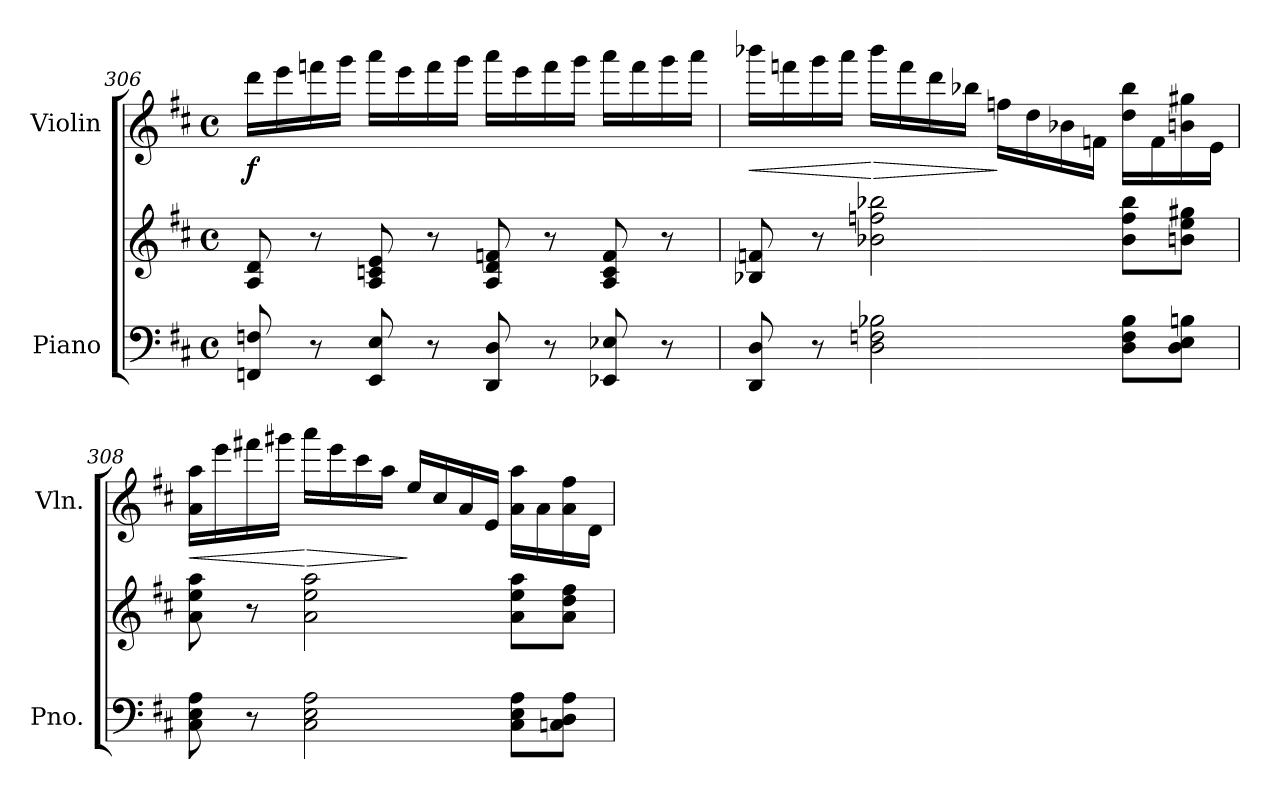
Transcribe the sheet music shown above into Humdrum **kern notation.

**kern	**kern	**dynam	**kern	**dynam
*part2	*part2	*part2	*part1	*part1
*staff3	*staff2	*staff2/3	*staff1	*staff1
*I"Piano	*	*	*I"Violin	*
*I'Pno.	*	*	*I'Vln.	*
!!LO:LB:g=z
*clefF4	*clefG2	*	*clefG2	*
*k[f#c#]	*k[f#c#]	*	*k[f#c#]	*
*M4/4	*M4/4	*	*M4/4	*
*met(c)	*met(c)	*	*met(c)	*
=306	=306	=306	=306	=306
!	!	!	!	!LO:DY:b
8FFn/ 8Fn/	8A/ 8d/	.	16ddd\LL	f
.	.	.	16eee\	.
8r	8r	.	16fffn\	.
.	.	.	16ggg\JJ	.
8EE/ 8E/	8A/ 8cn/ 8e/	.	16aaa\LL	.
.	.	.	16eee\	.
8r	8r	.	16fff\	.
.	.	.	16ggg\JJ	.
8DD/ 8D/	8A/ 8d/ 8fn/	.	16aaa\LL	.
.	.	.	16eee\	.
8r	8r	.	16fff\	.
.	.	.	16ggg\JJ	.
8EE-X/ 8E-X/	8A/ 8c/ 8f/	.	16aaa\LL	.
.	.	.	16fff\	.
8r	8r	.	16ggg\	.
.	.	.	16aaa\JJ	.
!!LO:LB:g=z
=307	=307	=307	=307	=307
!	!	!LO:DY:b	!	!LO:HP:b
!	!	!LO:DY:n=1:b	!	!
8DD/ 8D/	8B-X/ 8fn/	f mf	16bbb-X\LL	<
.	.	.	16fffn\	.
8r	8r	.	16ggg\	.
.	.	.	16aaa\JJ	.
!	!	!	!	!LO:HP:n=1:b
2D\ 2Fn\ 2B-X\	2b-X\ 2ffn\ 2bb-X\	.	16bbb-\LL	[ >
.	.	.	16fff\	.
.	.	.	16ddd\	.
.	.	.	16bb-X\JJ	.
.	.	.	16ffn\LL	]
.	.	.	16dd\	.
.	.	.	16b-X\	.
.	.	.	16fn\JJ	.
8D\ 8F\ 8B-\L	8b-\ 8ff\ 8bb-\L	.	16dd\ 16bb-\LL	.
.	.	.	16f\	.
8D\ 8E\ 8Bn\J	8bn\ 8ee\ 8gg#X\J	.	16bn\ 16gg#X\	.
.	.	.	16e\JJ	.
=308	=308	=308	=308	=308
!	!	!	!	!LO:HP:b
8C#\ 8E\ 8A\	8a\ 8ee\ 8aa\	.	16a\ 16aa\LL	<
.	.	.	16eee\	.
8r	8r	.	16fff#X\	.
.	.	.	16ggg#X\JJ	.
!	!	!	!	!LO:HP:n=1:b
2C#\ 2E\ 2A\	2a\ 2ee\ 2aa\	.	16aaa\LL	[ >
.	.	.	16eee\	.
.	.	.	16ccc#\	.
.	.	.	16aa\JJ	.
.	.	.	16ee/LL	]
.	.	.	16cc#/	.
.	.	.	16a/	.
.	.	.	16e/JJ	.
8C#\ 8E\ 8A\L	8a\ 8ee\ 8aa\L	.	16a\ 16aa\LL	.
.	.	.	16a\	.
8Cn\ 8D\ 8A\J	8a\ 8dd\ 8ff#\J	.	16a\ 16ff#\	.
.	.	.	16d\JJ	.
=	=	=	=	=
*-	*-	*-	*-	*-
